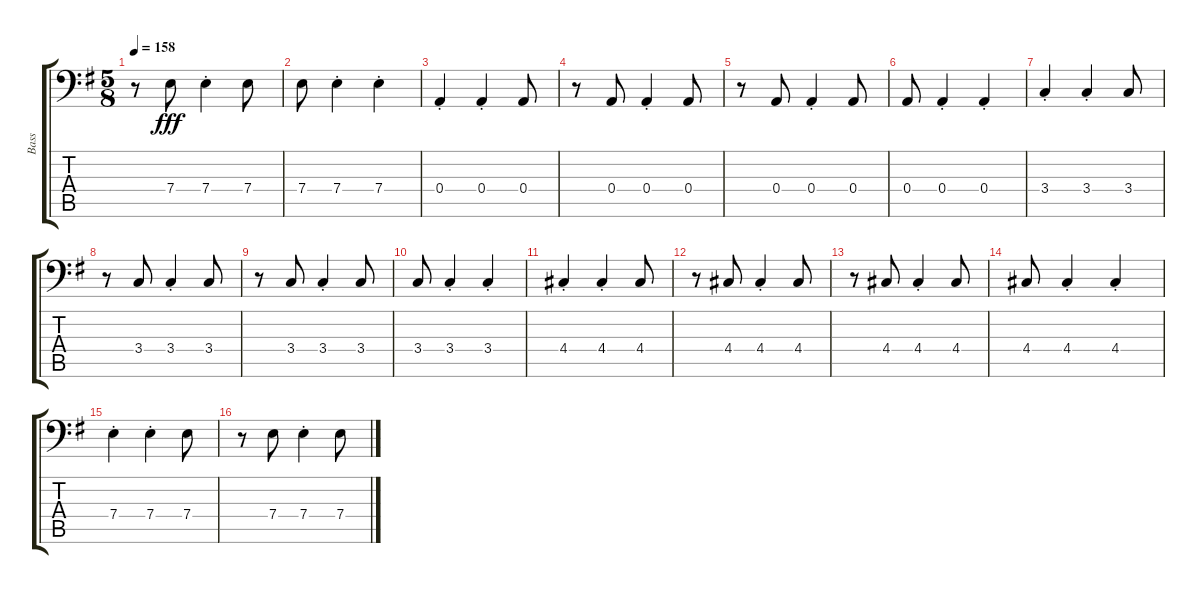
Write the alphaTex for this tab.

\track ("Bass" "Bass") {instrument slapbass2}
\staff {score tabs}
\tuning (B2 G2 D2 A1 E1 B0) {hide}
\ts (5 8)
\tempo 158
\clef f4
\ks g
r.8{dy fff} 7.4.8 7.4{st}.4 7.4.8 |
7.4.8 7.4{st}.4 7.4{st}.4 |
0.4{st}.4 0.4{st}.4 0.4.8 |
r.8 0.4.8 0.4{st}.4 0.4.8 |
r.8 0.4.8 0.4{st}.4 0.4.8 |
0.4.8 0.4{st}.4 0.4{st}.4 |
3.4{st}.4 3.4{st}.4 3.4.8 |
r.8 3.4.8 3.4{st}.4 3.4.8 |
r.8 3.4.8 3.4{st}.4 3.4.8 |
3.4.8 3.4{st}.4 3.4{st}.4 |
4.4{st}.4 4.4{st}.4 4.4.8 |
r.8 4.4.8 4.4{st}.4 4.4.8 |
r.8 4.4.8 4.4{st}.4 4.4.8 |
4.4.8 4.4{st}.4 4.4{st}.4 |
7.4{st}.4 7.4{st}.4 7.4.8 |
r.8 7.4.8 7.4{st}.4 7.4.8
